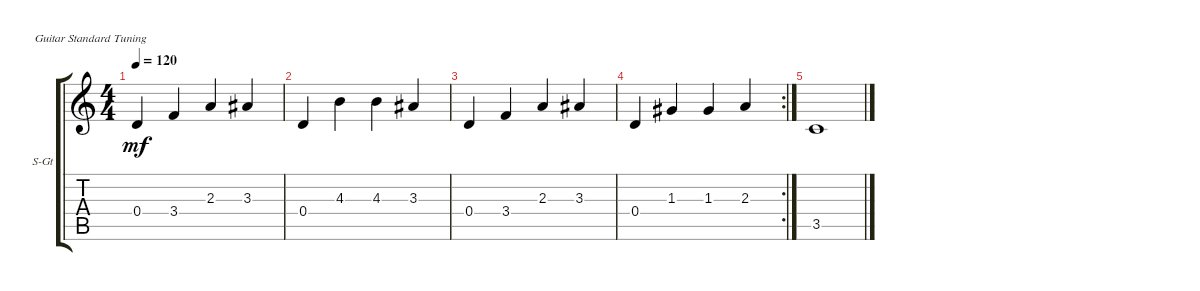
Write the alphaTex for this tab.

\defaultSystemsLayout 4
\bracketExtendMode groupsimilarinstruments
\firstSystemTrackNameOrientation horizontal
\otherSystemsTrackNameOrientation horizontal
\track ("Solo" "S-Gt") {instrument acousticguitarsteel}
\staff {score tabs}
\tuning (E4 B3 G3 D3 A2 E2)
\ts (4 4)
\tempo 120
\clef g2
\ks c
0.4.4{dy mf} 3.4.4 2.3.4 3.3.4 |
0.4.4 4.3.4 4.3.4 3.3.4 |
0.4.4 3.4.4 2.3.4 3.3.4 |
\rc 2
0.4.4 1.3.4 1.3.4 2.3.4 |
3.5.1
